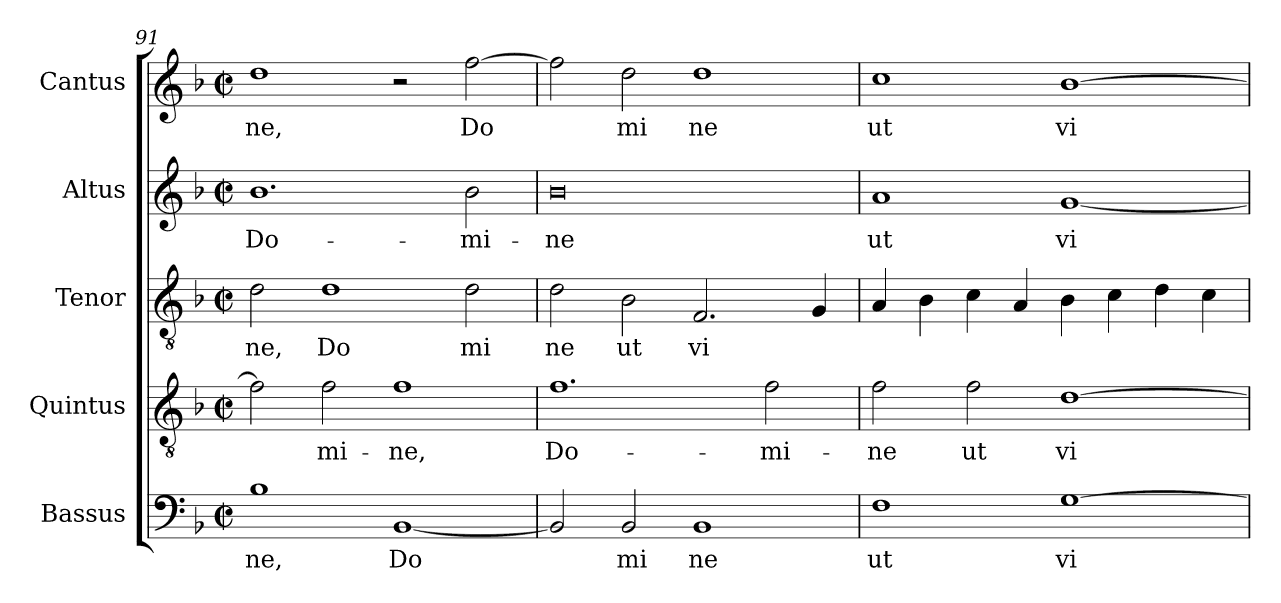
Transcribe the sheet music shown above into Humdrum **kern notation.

**kern	**text	**kern	**text	**kern	**text	**kern	**text	**kern	**text
*part5	*part5	*part4	*part4	*part3	*part3	*part2	*part2	*part1	*part1
*staff5	*staff5	*staff4	*staff4	*staff3	*staff3	*staff2	*staff2	*staff1	*staff1
*I"Bassus	*	*I"Quintus	*	*I"Tenor	*	*I"Altus	*	*I"Cantus	*
!!LO:LB:g=z
*clefF4	*	*clefGv2	*	*clefGv2	*	*clefG2	*	*clefG2	*
*k[b-]	*	*k[b-]	*	*k[b-]	*	*k[b-]	*	*k[b-]	*
*F:	*	*F:	*	*F:	*	*F:	*	*F:	*
*M2/2	*	*M2/2	*	*M2/2	*	*M2/2	*	*M2/2	*
*met(c|)	*	*met(c|)	*	*met(c|)	*	*met(c|)	*	*met(c|)	*
=91	=91	=91	=91	=91	=91	=91	=91	=91	=91
!	!LO:LY:b:cj	!	!LO:LY:b:cj	!	!LO:LY:b:cj	!	!LO:LY:b:cj	!	!LO:LY:b:cj
1B-	-ne,	2f\]	--	2d\	ne,	1.b-	Do-	1dd	ne,
!	!	!	!LO:LY:b:cj	!	!LO:LY:b:cj	!	!	!	!
.	.	2f\	-mi-	1d	Do	.	.	.	.
!	!LO:LY:b:cj	!	!LO:LY:b:cj	!	!	!	!	!	!
[<1BB-	Do	1f	-ne,	.	.	.	.	2r	.
!	!	!	!	!	!LO:LY:b:cj	!	!LO:LY:b:cj	!	!LO:LY:b:cj
.	.	.	.	2d\	mi	2b-\	-mi-	[>2ff\	Do
=92	=92	=92	=92	=92	=92	=92	=92	=92	=92
!	!LO:LY:b:cj	!	!LO:LY:b:cj	!	!LO:LY:b:cj	!	!LO:LY:b:cj	!	!LO:LY:b:cj
2BB-/]	.	1.f	Do-	2d\	ne	0b-	-ne	2ff\]	.
!	!LO:LY:b:cj	!	!	!	!LO:LY:b:cj	!	!	!	!LO:LY:b:cj
2BB-/	mi	.	.	2B-\	ut	.	.	2dd\	mi
!	!LO:LY:b:cj	!	!	!	!LO:LY:b:cj	!	!	!	!LO:LY:b:cj
1BB-	ne	.	.	2.F/	vi	.	.	1dd	ne
!	!	!	!LO:LY:b:cj	!	!	!	!	!	!
.	.	2f\	-mi-	.	.	.	.	.	.
!	!	!	!	!	!LO:LY:b:cj	!	!	!	!
.	.	.	.	4G/	.	.	.	.	.
=93	=93	=93	=93	=93	=93	=93	=93	=93	=93
!	!LO:LY:b:cj	!	!LO:LY:b:cj	!	!LO:LY:b:cj	!	!LO:LY:b:cj	!	!LO:LY:b:cj
1F	ut	2f\	-ne	4A/	.	1a	ut	1cc	ut
!	!	!	!	!	!LO:LY:b:cj	!	!	!	!
.	.	.	.	4B-\	.	.	.	.	.
!	!	!	!LO:LY:b:cj	!	!LO:LY:b:cj	!	!	!	!
.	.	2f\	ut	4c\	.	.	.	.	.
!	!	!	!	!	!LO:LY:b:cj	!	!	!	!
.	.	.	.	4A/	.	.	.	.	.
!	!LO:LY:b:cj	!	!LO:LY:b:cj	!	!LO:LY:b:cj	!	!LO:LY:b:cj	!	!LO:LY:b:cj
[>1G	vi	[>1d	vi-	4B-\	.	[<1g	vi-	[>1b-	vi
!	!	!	!	!	!LO:LY:b:cj	!	!	!	!
.	.	.	.	4c\	.	.	.	.	.
!	!	!	!	!	!LO:LY:b:cj	!	!	!	!
.	.	.	.	4d\	.	.	.	.	.
!	!	!	!	!	!LO:LY:b:cj	!	!	!	!
.	.	.	.	4c\	.	.	.	.	.
=	=	=	=	=	=	=	=	=	=
*-	*-	*-	*-	*-	*-	*-	*-	*-	*-
